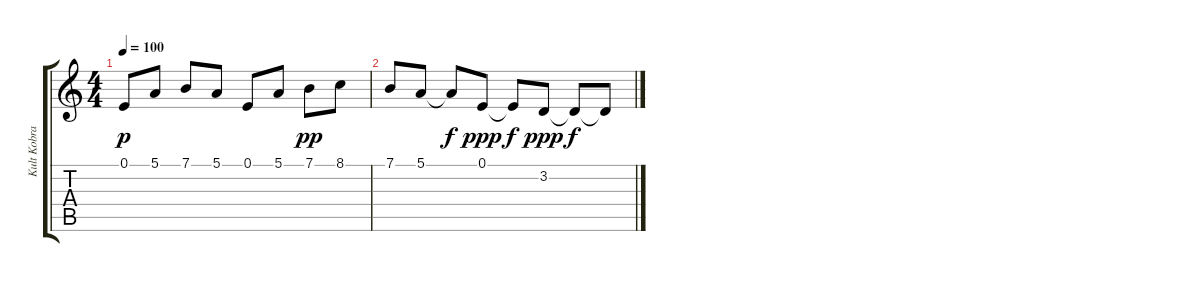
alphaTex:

\track ("Kult Kobrain" "Kult Kobra") {instrument lead2sawtooth}
\staff {score tabs}
\tuning (E4 B3 G3 D3 A2 E2) {hide}
\ts (4 4)
\tempo 100
\clef g2
\ks c
0.1.8{dy p} 5.1.8 7.1.8 5.1.8 0.1.8 5.1.8 7.1.8{dy pp} 8.1.8 |
7.1.8 5.1.8 5.1{t}.8{dy f} 0.1.8{dy ppp} 0.1{t}.8{dy f} 3.2.8{dy ppp} 3.2{t}.8{dy f} 3.2{t}.8
